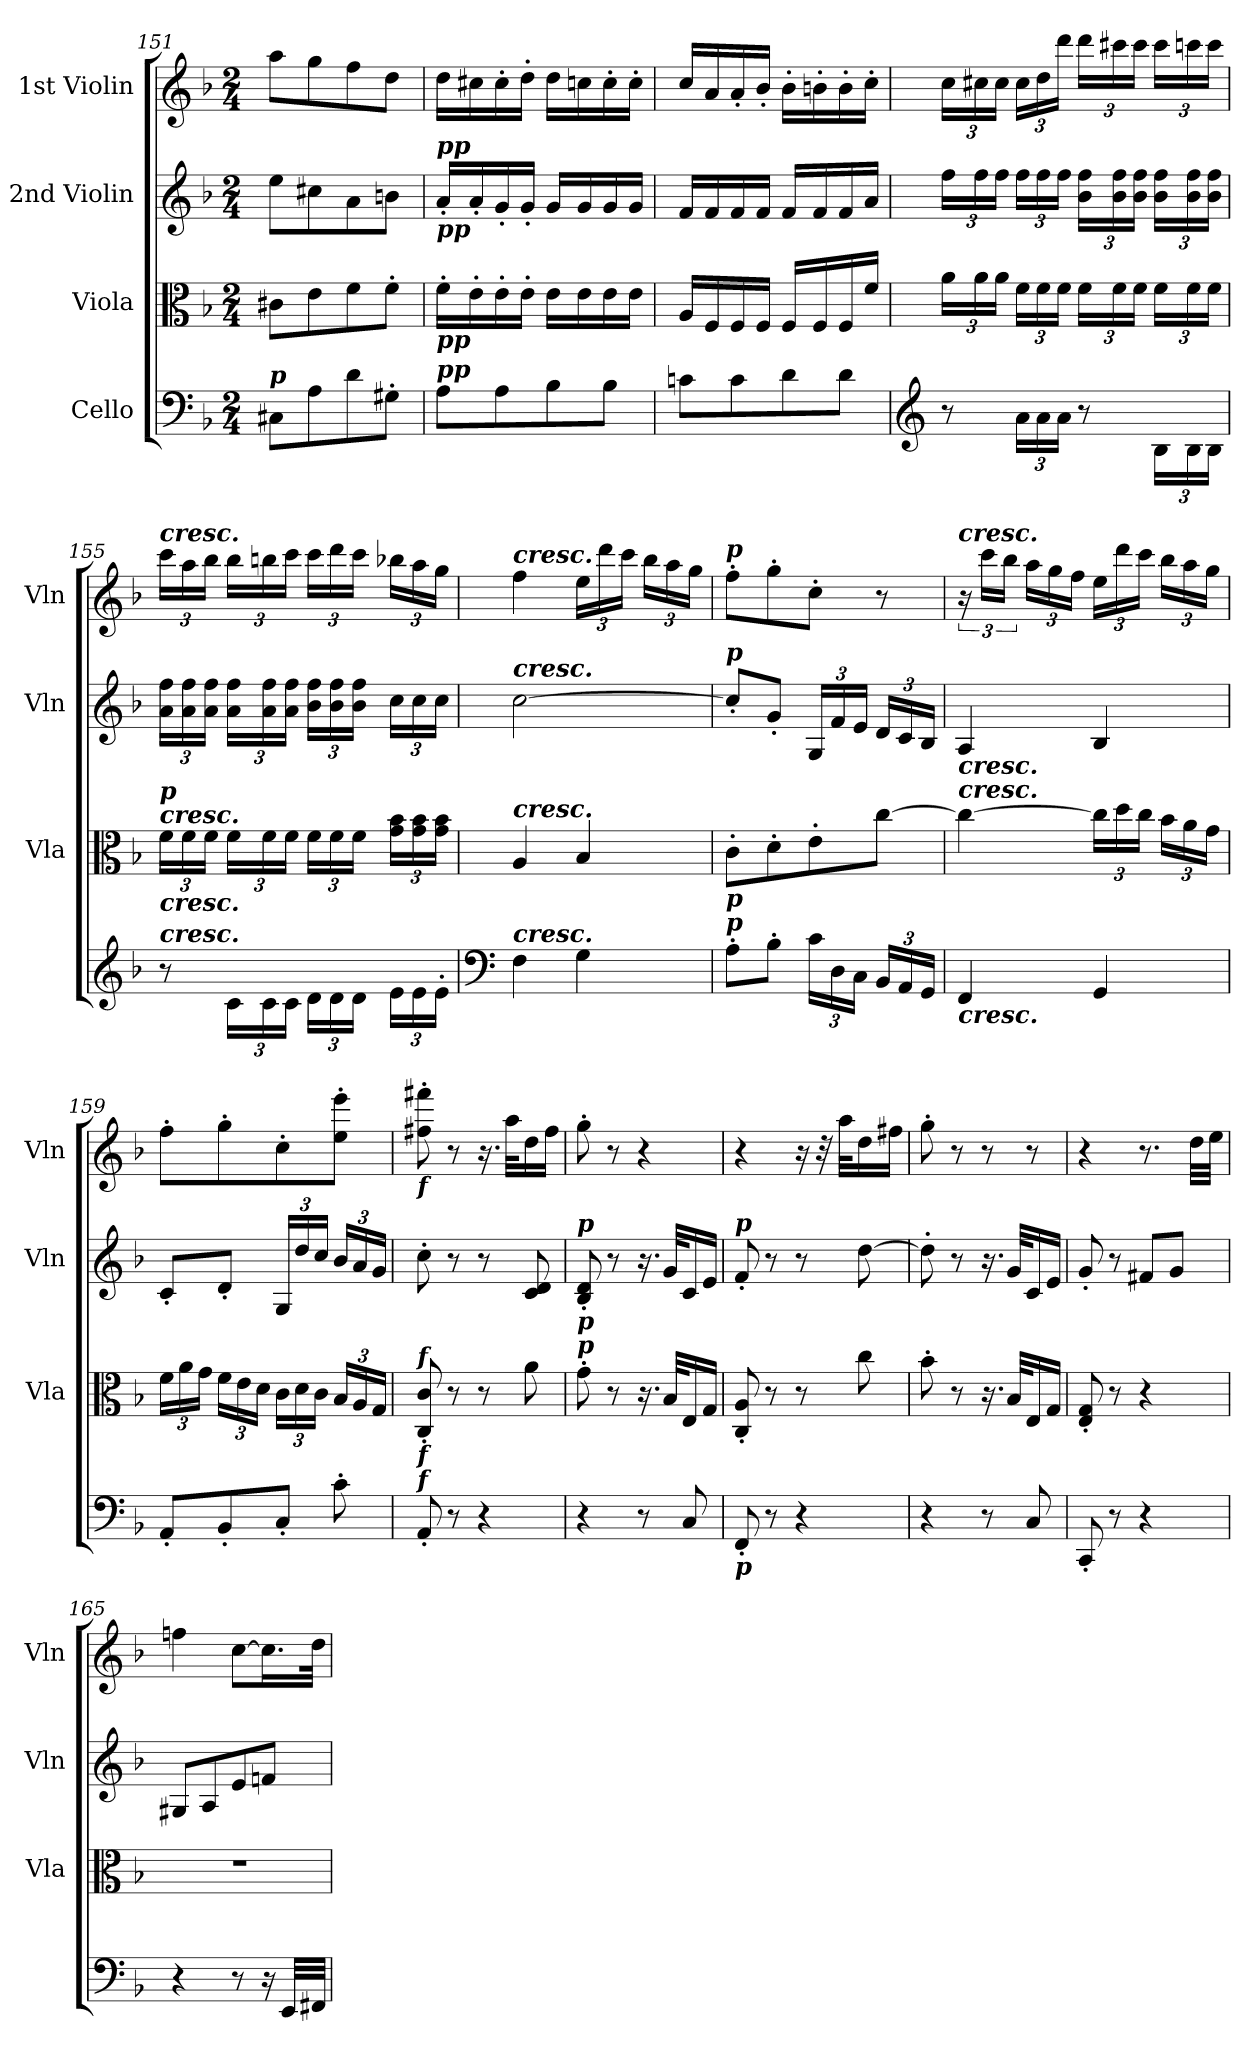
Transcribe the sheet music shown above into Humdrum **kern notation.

**kern	**kern	**kern	**kern
*part4	*part3	*part2	*part1
*staff4	*staff3	*staff2	*staff1
*I"Cello	*I"Viola	*I"2nd Violin	*I"1st Violin
*	*I'Vla	*I'Vln	*I'Vln
*clefF4	*clefC3	*clefG2	*clefG2
*k[b-]	*k[b-]	*k[b-]	*k[b-]
*F:	*F:	*F:	*F:
*M2/4	*M2/4	*M2/4	*M2/4
=151	=151	=151	=151
!LO:TX:a:Bi:t=p	!	!	!
8C#X\L	8c#X\L	8ee\L	8aa\L
8A\	8e\	8cc#X\	8gg\
8d\	8f\	8a\	8ff\
8G#X'\J	8f'\J	8bn\J	8dd\J
=152	=152	=152	=152
!	!	!LO:TX:a:Bi:t=pp	!
!	!	!LO:TX:b:Bi:t=pp	!
!	!LO:TX:b:Bi:t=pp	!	!
!LO:TX:a:Bi:t=pp	!	!	!
8A\L	16f'\LL	16a'/LL	16dd\LL
.	16e'\	16a'/	16cc#X\
8A\	16e'\	16g'/	16cc#'\
.	16e'\JJ	16g'/JJ	16dd'\JJ
8B-\	16e\LL	16g/LL	16dd\LL
.	16e\	16g/	16ccn\
8B-\J	16e\	16g/	16cc'\
.	16e\JJ	16g/JJ	16cc'\JJ
=153	=153	=153	=153
8cn\L	16A/LL	16f/LL	16cc/LL
.	16F/	16f/	16a/
8c\	16F/	16f/	16a'/
.	16F/JJ	16f/JJ	16b-'/JJ
8d\	16F/LL	16f/LL	16b-'\LL
.	16F/	16f/	16bn'\
8d\J	16F/	16f/	16b'\
.	16f/JJ	16a/JJ	16cc'\JJ
=154	=154	=154	=154
*clefG2	*	*	*
*	*Xbrackettup	*Xbrackettup	*Xbrackettup
8r	24a\LL	24ff\LL	24cc\LL
.	24a\	24ff\	24cc#X\
.	24a\JJ	24ff\JJ	24cc#\JJ
*Xbrackettup	*	*	*
24a\LL	24f\LL	24ff\LL	24cc#\LL
24a\	24f\	24ff\	24dd\
24a\JJ	24f\JJ	24ff\JJ	24ddd\JJ
8r	24f\LL	24b-\ 24ff\LL	24ddd\LL
.	24f\	24b-\ 24ff\	24ccc#X\
.	24f\JJ	24b-\ 24ff\JJ	24ccc#\JJ
24B-\LL	24f\LL	24b-\ 24ff\LL	24ccc#\LL
24B-\	24f\	24b-\ 24ff\	24cccn\
24B-\JJ	24f\JJ	24b-\ 24ff\JJ	24ccc\JJ
=155	=155	=155	=155
!	!	!	!LO:TX:a:Bi:t=cresc.
!	!LO:TX:a:Bi:t=cresc.	!	!
!	!LO:TX:b:Bi:t=cresc.	!	!
!	!LO:TX:a:Bi:t=p	!	!
!LO:TX:a:Bi:t=cresc.	!	!	!
8r	24f\LL	24a\ 24ff\LL	24ccc\LL
.	24f\	24a\ 24ff\	24aa\
.	24f\JJ	24a\ 24ff\JJ	24bb-\JJ
24c\LL	24f\LL	24a\ 24ff\LL	24bb-\LL
24c\	24f\	24a\ 24ff\	24bbn\
24c\JJ	24f\JJ	24a\ 24ff\JJ	24ccc\JJ
24d\LL	24f\LL	24b-\ 24ff\LL	24ccc\LL
24d\	24f\	24b-\ 24ff\	24ddd\
24d\JJ	24f\JJ	24b-\ 24ff\JJ	24ccc\JJ
24e\LL	24g\ 24b-\LL	24cc\LL	24bb-X\LL
24e\	24g\ 24b-\	24cc\	24aa\
24e'\JJ	24g\ 24b-\JJ	24cc\JJ	24gg\JJ
=156	=156	=156	=156
*clefF4	*	*	*
!	!	!	!LO:TX:a:Bi:t=cresc.
!	!	!LO:TX:a:Bi:t=cresc.	!
!	!LO:TX:a:Bi:t=cresc.	!	!
!LO:TX:a:Bi:t=cresc.	!	!	!
4F\	4A/	[2cc\	4ff\
4G\	4B-/	.	24ee\LL
.	.	.	24ddd\
.	.	.	24ccc\JJ
.	.	.	24bb-\LL
.	.	.	24aa\
.	.	.	24gg\JJ
=157	=157	=157	=157
!	!	!	!LO:TX:a:Bi:t=p
!	!	!LO:TX:a:Bi:t=p	!
!LO:TX:a:Bi:t=p	!	!	!
!LO:TX:a:Bi:t=p	!	!	!
8A'\L	8c'\L	8cc'/L]	8ff'\L
8B-'\J	8d'\	8g'/J	8gg'\
24c\LL	8e'\	24G/LL	8cc'\J
24D\	.	24f/	.
24C\JJ	.	24e/JJ	.
24BB-/LL	[8cc\J	24d/LL	8r
24AA/	.	24c/	.
24GG/JJ	.	24B-/JJ	.
=158	=158	=158	=158
*	*	*	*brackettup
!	!	!	!LO:TX:a:Bi:t=cresc.
!	!LO:TX:a:Bi:t=cresc.	!	!
!	!LO:TX:a:Bi:t=cresc.	!	!
!LO:TX:b:Bi:t=cresc.	!	!	!
4FF/	4cc\_	4A/	24r
.	.	.	24ccc\LL
.	.	.	24bb-\JJ
*	*	*	*Xbrackettup
.	.	.	24aa\LL
.	.	.	24gg\
.	.	.	24ff\JJ
4GG/	24cc\LL]	4B-/	24ee\LL
.	24dd\	.	24ddd\
.	24cc\JJ	.	24ccc\JJ
.	24b-\LL	.	24bb-\LL
.	24a\	.	24aa\
.	24g\JJ	.	24gg\JJ
=159	=159	=159	=159
8AA'/L	24f\LL	8c'/L	8ff'\L
.	24a\	.	.
.	24g\JJ	.	.
8BB-'/	24f\LL	8d'/J	8gg'\
.	24e\	.	.
.	24d\JJ	.	.
8C'/J	24c\LL	24G/LL	8cc'\
.	24d\	24dd/	.
.	24c\JJ	24cc/JJ	.
8c'\	24B-/LL	24b-/LL	8ee\' 8eee\'J
.	24A/	24a/	.
.	24G/JJ	24g/JJ	.
=160	=160	=160	=160
!	!	!	!LO:TX:b:Bi:t=f
!	!LO:TX:a:Bi:t=f	!	!
!LO:TX:a:Bi:t=f	!	!	!
!LO:TX:a:Bi:t=f	!	!	!
8AA'/	8C/' 8c/'	8cc'\	8ff#X\' 8fff#X\'
8r	8r	8r	8r
4r	8r	8r	16.r
.	.	.	32aa\KLL
.	8a\	8c/ 8d/	16dd\
.	.	.	16ff#\JJ
=161	=161	=161	=161
!	!	!LO:TX:a:Bi:t=p	!
!	!LO:TX:a:Bi:t=p	!	!
!	!LO:TX:a:Bi:t=p	!	!
4r	8g'\	8B-/' 8d/'	8gg'\
.	8r	8r	8r
8r	16.r	16.r	4r
.	32B-/KLL	32g/KLL	.
8C/	16E/	16c/	.
.	16G/JJ	16e/JJ	.
=162	=162	=162	=162
!	!	!LO:TX:a:Bi:t=p	!
!LO:TX:b:Bi:t=p	!	!	!
8FF'/	8C/' 8A/'	8f'/	4r
8r	8r	8r	.
4r	8r	8r	16r
.	.	.	32r
.	.	.	32aa\KLL
.	8cc\	[8dd\	16dd\
.	.	.	16ff#X\JJ
=163	=163	=163	=163
4r	8b-'\	8dd'\]	8gg'\
.	8r	8r	8r
8r	16.r	16.r	8r
.	32B-/KLL	32g/KLL	.
8C/	16E/	16c/	8r
.	16G/JJ	16e/JJ	.
=164	=164	=164	=164
8CC'/	8E/' 8G/'	8g'/	4r
8r	8r	8r	.
4r	4r	8f#X/L	8.r
.	.	8g/J	.
.	.	.	32dd\LLL
.	.	.	32ee\JJJ
=165	=165	=165	=165
4r	2r	8G#X/L	4ffn\
.	.	8A/	.
8r	.	8e/	[8cc\L
16r	.	8fn/J	16.cc\L]
32EE/LLL	.	.	.
32FF#X/JJJ	.	.	32dd\JJk
=	=	=	=
*-	*-	*-	*-
